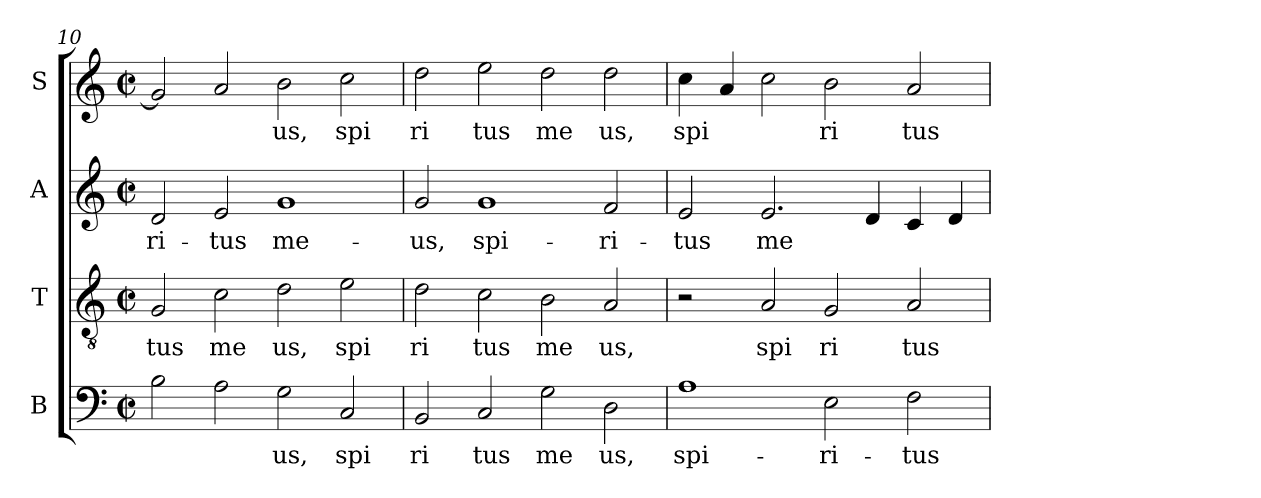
**kern	**text	**kern	**text	**kern	**text	**kern	**text
*part4	*part4	*part3	*part3	*part2	*part2	*part1	*part1
*staff4	*staff4	*staff3	*staff3	*staff2	*staff2	*staff1	*staff1
*I"B	*	*I"T	*	*I"A	*	*I"S	*
*I'B	*	*I'T	*	*I'A	*	*I'S	*
*clefF4	*	*clefGv2	*	*clefG2	*	*clefG2	*
*k[]	*	*k[]	*	*k[]	*	*k[]	*
*C:	*	*C:	*	*C:	*	*C:	*
*M2/2	*	*M2/2	*	*M2/2	*	*M2/2	*
*met(c|)	*	*met(c|)	*	*met(c|)	*	*met(c|)	*
=10	=10	=10	=10	=10	=10	=10	=10
!	!LO:LY:b:cj	!	!LO:LY:b:cj	!	!LO:LY:b:cj	!	!LO:LY:b:cj
2B\	.	2G/	tus	2d/	-ri-	2g/]	.
!	!LO:LY:b:cj	!	!LO:LY:b:cj	!	!LO:LY:b:cj	!	!LO:LY:b:cj
2A\	.	2c\	me	2e/	-tus	2a/	.
!	!LO:LY:b:cj	!	!LO:LY:b:cj	!	!LO:LY:b:cj	!	!LO:LY:b:cj
2G\	us,	2d\	us,	1g	me-	2b\	us,
!	!LO:LY:b:cj	!	!LO:LY:b:cj	!	!	!	!LO:LY:b:cj
2C/	spi	2e\	spi	.	.	2cc\	spi
=11	=11	=11	=11	=11	=11	=11	=11
!	!LO:LY:b:cj	!	!LO:LY:b:cj	!	!LO:LY:b:cj	!	!LO:LY:b:cj
2BB/	ri	2d\	ri	2g/	-us,	2dd\	ri
!	!LO:LY:b:cj	!	!LO:LY:b:cj	!	!LO:LY:b:cj	!	!LO:LY:b:cj
2C/	tus	2c\	tus	1g	spi-	2ee\	tus
!	!LO:LY:b:cj	!	!LO:LY:b:cj	!	!	!	!LO:LY:b:cj
2G\	me	2B\	me	.	.	2dd\	me
!	!LO:LY:b:cj	!	!LO:LY:b:cj	!	!LO:LY:b:cj	!	!LO:LY:b:cj
2D\	us,	2A/	us,	2f/	-ri-	2dd\	us,
!!LO:LB:g=z
=12	=12	=12	=12	=12	=12	=12	=12
!	!LO:LY:b:cj	!	!	!	!LO:LY:b:cj	!	!LO:LY:b:cj
1A	spi-	2r	.	2e/	-tus	4cc\	spi
!	!	!	!	!	!	!	!LO:LY:b:cj
.	.	.	.	.	.	4a/	.
!	!	!	!LO:LY:b:cj	!	!LO:LY:b:cj	!	!LO:LY:b:cj
.	.	2A/	spi	2.e/	me	2cc\	.
!	!LO:LY:b:cj	!	!LO:LY:b:cj	!	!	!	!LO:LY:b:cj
2E\	-ri-	2G/	ri	.	.	2b\	ri
!	!	!	!	!	!LO:LY:b:cj	!	!
.	.	.	.	4d/	.	.	.
!	!LO:LY:b:cj	!	!LO:LY:b:cj	!	!LO:LY:b:cj	!	!LO:LY:b:cj
2F\	-tus	2A/	tus	4c/	.	2a/	tus
!	!	!	!	!	!LO:LY:b:cj	!	!
.	.	.	.	4d/	.	.	.
=	=	=	=	=	=	=	=
*-	*-	*-	*-	*-	*-	*-	*-
